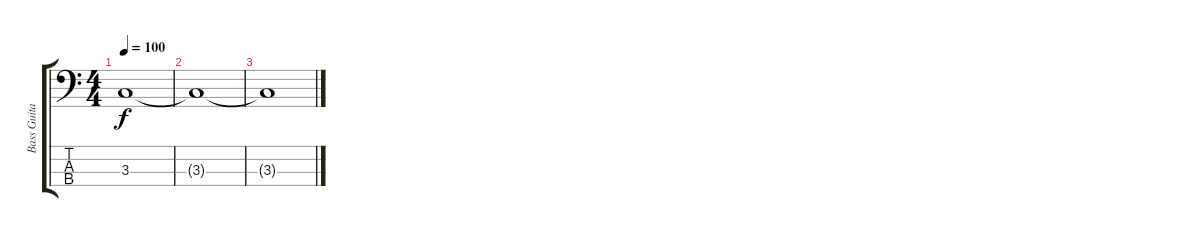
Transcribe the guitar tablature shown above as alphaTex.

\track ("Bass Guitar" "Bass Guita") {instrument electricbasspick}
\staff {score tabs}
\tuning (G2 D2 A1 E1) {hide}
\ts (4 4)
\tempo 100
\clef f4
\ks c
3.3{t}.1{dy f} |
3.3{t}.1 |
3.3{t}.1
